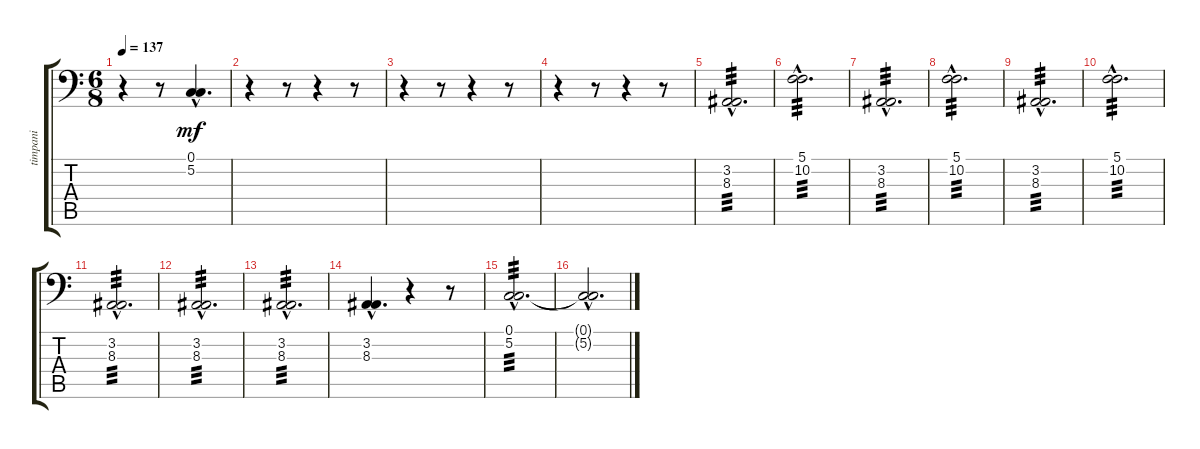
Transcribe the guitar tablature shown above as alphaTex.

\track ("timpani" "timpani") {instrument timpani}
\staff {score tabs}
\tuning (C3 G2 D2 A1 E1 B0) {hide}
\ts (6 8)
\tempo 137
\clef f4
\ks c
r.4{dy mf} r.8 (0.1{hac} 5.2{hac}).4{d} |
r.4 r.8 r.4 r.8 |
r.4 r.8 r.4 r.8 |
r.4 r.8 r.4 r.8 |
(3.2{hac} 8.3{hac}).2{d tp 3} |
(5.1{hac} 10.2{hac}).2{d tp 3} |
(3.2{hac} 8.3{hac}).2{d tp 3} |
(5.1{hac} 10.2{hac}).2{d tp 3} |
(3.2{hac} 8.3{hac}).2{d tp 3} |
(5.1{hac} 10.2{hac}).2{d tp 3} |
(3.2{hac} 8.3{hac}).2{d tp 3} |
(3.2{hac} 8.3{hac}).2{d tp 3} |
(3.2{hac} 8.3{hac}).2{d tp 3} |
(3.2{hac} 8.3{hac}).4{d} r.4 r.8 |
(0.1{hac} 5.2{hac}).2{d tp 3} |
(0.1{hac t} 5.2{hac t}).2{d}
